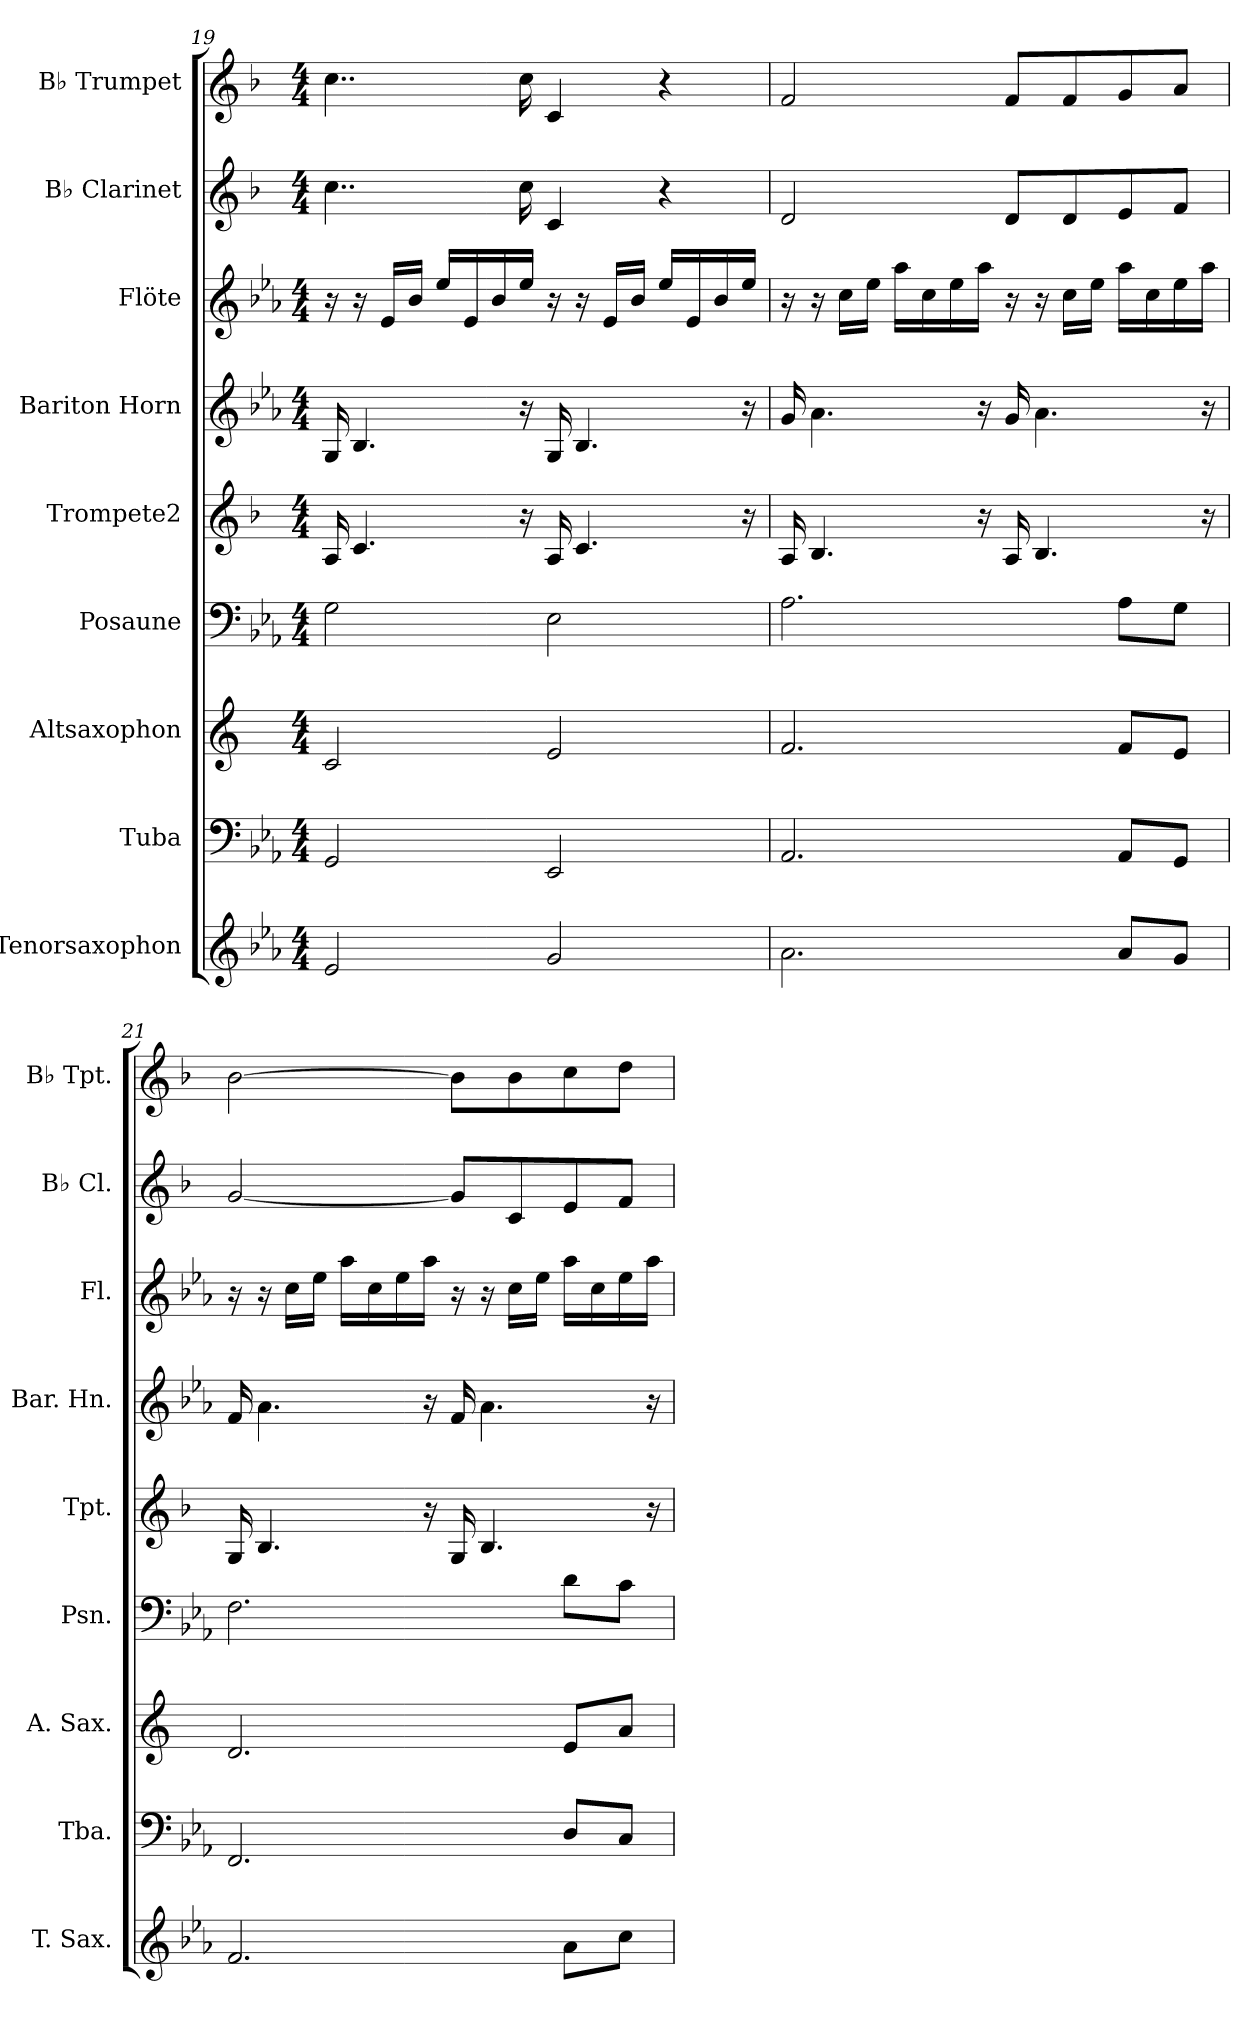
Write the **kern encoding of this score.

**kern	**kern	**kern	**kern	**kern	**kern	**kern	**kern	**kern
*part9	*part8	*part7	*part6	*part5	*part4	*part3	*part2	*part1
*staff9	*staff8	*staff7	*staff6	*staff5	*staff4	*staff3	*staff2	*staff1
*I"Tenorsaxophon	*I"Tuba	*I"Altsaxophon	*I"Posaune	*I"Trompete2	*I"Bariton Horn	*I"Flöte	*I"B♭ Clarinet	*I"B♭ Trumpet
*I'T. Sax.	*I'Tba.	*I'A. Sax.	*I'Psn.	*I'Tpt.	*I'Bar. Hn.	*I'Fl.	*I'B♭ Cl.	*I'B♭ Tpt.
!!LO:PB:g=z
*clefG2	*clefF4	*clefG2	*clefF4	*clefG2	*clefG2	*clefG2	*clefG2	*clefG2
*ITrd8c14	*	*ITrd5c9	*	*ITrd1c2	*ITrd8c14	*	*ITrd1c2	*ITrd1c2
*k[b-e-a-]	*k[b-e-a-]	*k[b-e-a-]	*k[b-e-a-]	*k[b-e-a-]	*k[b-e-a-]	*k[b-e-a-]	*k[b-e-a-]	*k[b-e-a-]
*M4/4	*M4/4	*M4/4	*M4/4	*M4/4	*M4/4	*M4/4	*M4/4	*M4/4
=19	=19	=19	=19	=19	=19	=19	=19	=19
2E-/	2GG/	2E-/	2G\	16G/	16GG/	16r	4..b-\	4..b-\
.	.	.	.	4.B-/	4.BB-/	16r	.	.
.	.	.	.	.	.	16e-/LL	.	.
.	.	.	.	.	.	16b-/JJ	.	.
.	.	.	.	.	.	16ee-/LL	.	.
.	.	.	.	.	.	16e-/	.	.
.	.	.	.	.	.	16b-/	.	.
.	.	.	.	16r	16r	16ee-/JJ	16b-\	16b-\
2G/	2EE-/	2G/	2E-\	16G/	16GG/	16r	4B-/	4B-/
.	.	.	.	4.B-/	4.BB-/	16r	.	.
.	.	.	.	.	.	16e-/LL	.	.
.	.	.	.	.	.	16b-/JJ	.	.
.	.	.	.	.	.	16ee-/LL	4r	4r
.	.	.	.	.	.	16e-/	.	.
.	.	.	.	.	.	16b-/	.	.
.	.	.	.	16r	16r	16ee-/JJ	.	.
=20	=20	=20	=20	=20	=20	=20	=20	=20
2.A-\	2.AA-/	2.A-/	2.A-\	16G/	16G/	16r	2c/	2e-/
.	.	.	.	4.A-/	4.A-\	16r	.	.
.	.	.	.	.	.	16cc\LL	.	.
.	.	.	.	.	.	16ee-\JJ	.	.
.	.	.	.	.	.	16aa-\LL	.	.
.	.	.	.	.	.	16cc\	.	.
.	.	.	.	.	.	16ee-\	.	.
.	.	.	.	16r	16r	16aa-\JJ	.	.
.	.	.	.	16G/	16G/	16r	8c/L	8e-/L
.	.	.	.	4.A-/	4.A-\	16r	.	.
.	.	.	.	.	.	16cc\LL	8c/	8e-/
.	.	.	.	.	.	16ee-\JJ	.	.
8A-/L	8AA-/L	8A-/L	8A-\L	.	.	16aa-\LL	8d/	8f/
.	.	.	.	.	.	16cc\	.	.
8G/J	8GG/J	8G/J	8G\J	.	.	16ee-\	8e-/J	8g/J
.	.	.	.	16r	16r	16aa-\JJ	.	.
!!LO:PB:g=z
=21	=21	=21	=21	=21	=21	=21	=21	=21
2.F/	2.FF/	2.F/	2.F\	16F/	16F/	16r	[2f/	[2a-\
.	.	.	.	4.A-/	4.A-\	16r	.	.
.	.	.	.	.	.	16cc\LL	.	.
.	.	.	.	.	.	16ee-\JJ	.	.
.	.	.	.	.	.	16aa-\LL	.	.
.	.	.	.	.	.	16cc\	.	.
.	.	.	.	.	.	16ee-\	.	.
.	.	.	.	16r	16r	16aa-\JJ	.	.
.	.	.	.	16F/	16F/	16r	8f/L]	8a-\L]
.	.	.	.	4.A-/	4.A-\	16r	.	.
.	.	.	.	.	.	16cc\LL	8B-/	8a-\
.	.	.	.	.	.	16ee-\JJ	.	.
8A-\L	8D/L	8G/L	8d\L	.	.	16aa-\LL	8d/	8b-\
.	.	.	.	.	.	16cc\	.	.
8c\J	8C/J	8c/J	8c\J	.	.	16ee-\	8e-/J	8cc\J
.	.	.	.	16r	16r	16aa-\JJ	.	.
=	=	=	=	=	=	=	=	=
*-	*-	*-	*-	*-	*-	*-	*-	*-
